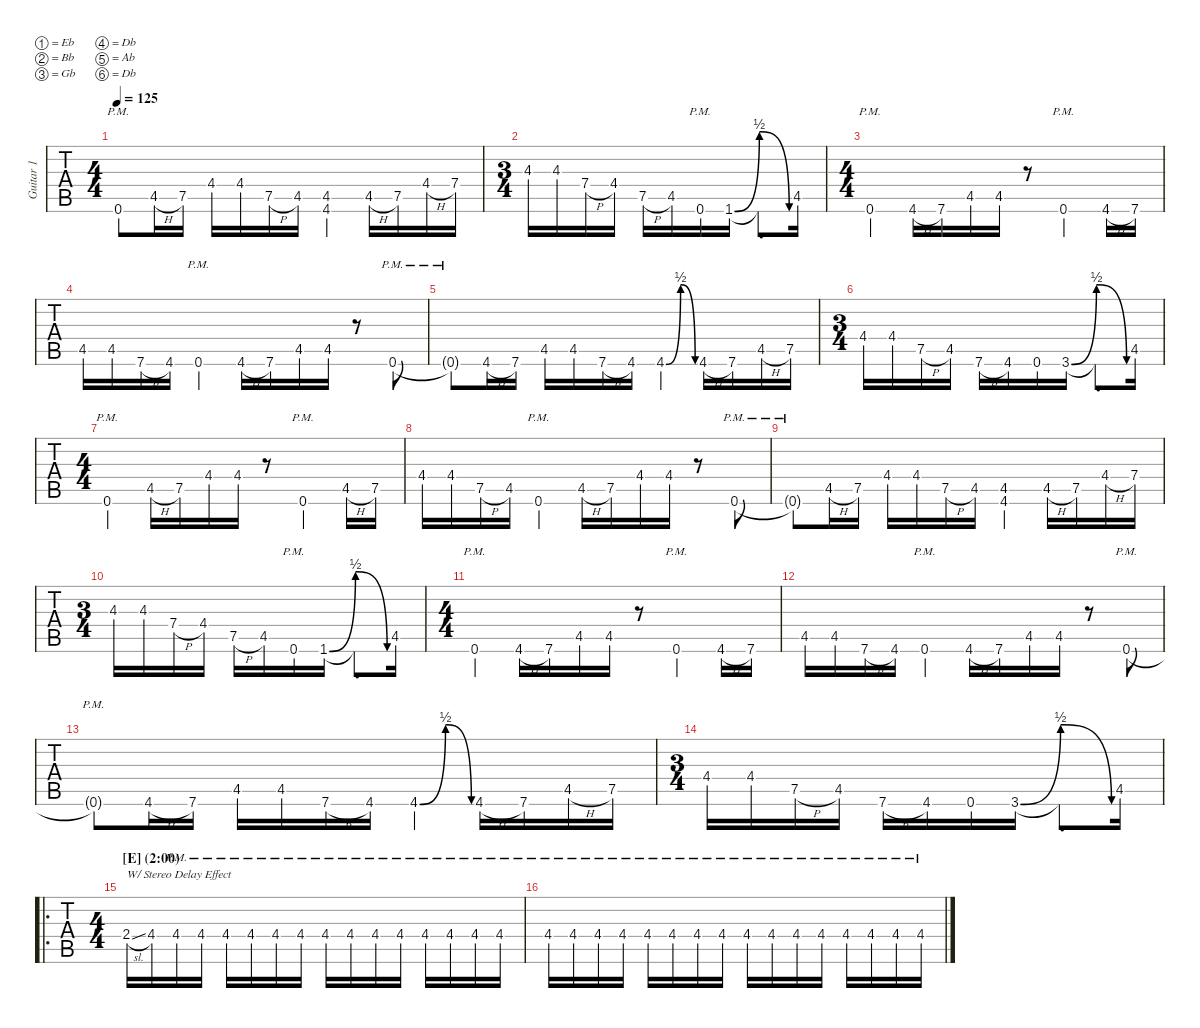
\defaultSystemsLayout 4
\hideDynamics
\bracketExtendMode nobrackets
\multiTrackTrackNamePolicy allsystems
\firstSystemTrackNameMode fullname
\otherSystemsTrackNameMode fullname
\otherSystemsTrackNameOrientation horizontal
\track ("Guitar 1" "Guitar 1") {instrument overdrivenguitar}
\staff {tabs}
\tuning (Eb4 Bb3 Gb3 Db3 Ab2 Db2)
\ts (4 4)
\scale
0.998558
\tempo 125
\accidentals auto
\clef g2
\ottava regular
\simile none
\ks aminor
0.6{pm t acc x}.8{dy mf} 4.5{h acc #}.16 7.5{acc x}.16 4.4{acc #}.16 4.4{acc #}.16 7.5{h acc x}.16 4.5{acc #}.16 (4.6{acc #} 4.5{acc #}).4 4.5{h acc #}.16 7.5{acc x}.16 4.4{h acc #}.16 7.4{acc x}.16 |
\ts (3 4)
\beaming (8 2 2 2)
\scale
0.989799 4.3{acc x}.16 4.3{acc x}.16 7.4{h acc x}.16 4.4{acc #}.16 7.5{h acc x}.16 4.5{acc #}.16 0.6{pm acc x}.16 1.6{be (bend 0 0 31.2 2) acc #}.16 1.6{be (release 0 2 14.399999999999999 0) t}.8{d} 4.5{acc #}.16 |
\ts (4 4)
\beaming (8 2 2 2 2)
\scale
1.00842 0.6{pm acc x}.4 4.6{h acc #}.16 7.6{acc x}.16 4.5{acc #}.16 4.5{acc #}.16 r.8 0.6{pm acc x}.4 4.6{h acc #}.16 7.6{acc x}.16 |
\scale
1.00217 4.5{acc #}.16 4.5{acc #}.16 7.6{h acc x}.16 4.6{acc #}.16 0.6{pm acc x}.4 4.6{h acc #}.16 7.6{acc x}.16 4.5{acc #}.16 4.5{acc #}.16 r.8 0.6{pm acc x}.8 |
\scale
0.989409 0.6{pm t acc x}.8 4.6{h acc #}.16 7.6{acc x}.16 4.5{acc #}.16 4.5{acc #}.16 7.6{h acc x}.16 4.6{acc #}.16 4.6{be (bendrelease 0 0 7.8 2 16.2 2 24 0) acc #}.4 4.6{h acc #}.16 7.6{acc x}.16 4.5{h acc #}.16 7.5{acc x}.16 |
\ts (3 4)
\beaming (8 2 2 2)
\scale
1.01361 4.4{acc #}.16 4.4{acc #}.16 7.5{h acc x}.16 4.5{acc #}.16 7.6{h acc x}.16 4.6{acc #}.16 0.6{acc x}.16 3.6{be (bend 0 0 31.2 2) acc #}.16 3.6{be (release 0 2 14.399999999999999 0) t}.8{d} 4.5{acc #}.16 |
\ts (4 4)
\beaming (8 2 2 2 2)
\scale
0.978748 0.6{pm acc x}.4 4.5{h acc #}.16 7.5{acc x}.16 4.4{acc #}.16 4.4{acc #}.16 r.8 0.6{pm acc x}.4 4.5{h acc #}.16 7.5{acc x}.16 |
\scale
1.00765 4.4{acc #}.16 4.4{acc #}.16 7.5{h acc x}.16 4.5{acc #}.16 0.6{pm acc x}.4 4.5{h acc #}.16 7.5{acc x}.16 4.4{acc #}.16 4.4{acc #}.16 r.8 0.6{pm acc x}.8 |
\scale
1.01376 0.6{pm t acc x}.8 4.5{h acc #}.16 7.5{acc x}.16 4.4{acc #}.16 4.4{acc #}.16 7.5{h acc x}.16 4.5{acc #}.16 (4.6{acc #} 4.5{acc #}).4 4.5{h acc #}.16 7.5{acc x}.16 4.4{h acc #}.16 7.4{acc x}.16 |
\ts (3 4)
\beaming (8 2 2 2)
\scale
0.992703 4.3{acc x}.16 4.3{acc x}.16 7.4{h acc x}.16 4.4{acc #}.16 7.5{h acc x}.16 4.5{acc #}.16 0.6{pm acc x}.16 1.6{be (bend 0 0 31.2 2) acc #}.16 1.6{be (release 0 2 14.399999999999999 0) t}.8{d} 4.5{acc #}.16 |
\ts (4 4)
\beaming (8 2 2 2 2)
\scale
0.993533 0.6{pm acc x}.4 4.6{h acc #}.16 7.6{acc x}.16 4.5{acc #}.16 4.5{acc #}.16 r.8 0.6{pm acc x}.4 4.6{h acc #}.16 7.6{acc x}.16 |
\scale
1.01097 4.5{acc #}.16 4.5{acc #}.16 7.6{h acc x}.16 4.6{acc #}.16 0.6{pm acc x}.4 4.6{h acc #}.16 7.6{acc x}.16 4.5{acc #}.16 4.5{acc #}.16 r.8 0.6{pm acc x}.8 |
\scale
0.992848 0.6{pm t acc x}.8 4.6{h acc #}.16 7.6{acc x}.16 4.5{acc #}.16 4.5{acc #}.16 7.6{h acc x}.16 4.6{acc #}.16 4.6{be (bendrelease 0 0 7.8 2 16.2 2 24 0) acc #}.4 4.6{h acc #}.16 7.6{acc x}.16 4.5{h acc #}.16 7.5{acc x}.16 |
\ts (3 4)
\beaming (8 2 2 2)
\scale
0.996183 4.4{acc #}.16 4.4{acc #}.16 7.5{h acc x}.16 4.5{acc #}.16 7.6{h acc x}.16 4.6{acc #}.16 0.6{acc x}.16 3.6{be (bend 0 0 31.2 2) acc #}.16 3.6{be (release 0 2 14.399999999999999 0) t}.8{d} 4.5{acc #}.16 |
\ro
\ts (4 4)
\beaming (8 2 2 2 2)
\section ("E" "(2:00)")
\scale
1.01285 2.4{sl acc x}.16{txt "W/ Stereo Delay Effect"} 4.4{acc #}.16 4.4{pm acc #}.16 4.4{pm acc #}.16 4.4{pm acc #}.16 4.4{pm acc #}.16 4.4{pm acc #}.16 4.4{pm acc #}.16 4.4{pm acc #}.16 4.4{pm acc #}.16 4.4{pm acc #}.16 4.4{pm acc #}.16 4.4{pm acc #}.16 4.4{pm acc #}.16 4.4{pm acc #}.16 4.4{pm acc #}.16 |
\scale
0.996314 4.4{pm acc #}.16 4.4{pm acc #}.16 4.4{pm acc #}.16 4.4{pm acc #}.16 4.4{pm acc #}.16 4.4{pm acc #}.16 4.4{pm acc #}.16 4.4{pm acc #}.16 4.4{pm acc #}.16 4.4{pm acc #}.16 4.4{pm acc #}.16 4.4{pm acc #}.16 4.4{pm acc #}.16 4.4{pm acc #}.16 4.4{pm acc #}.16 4.4{pm acc #}.16
